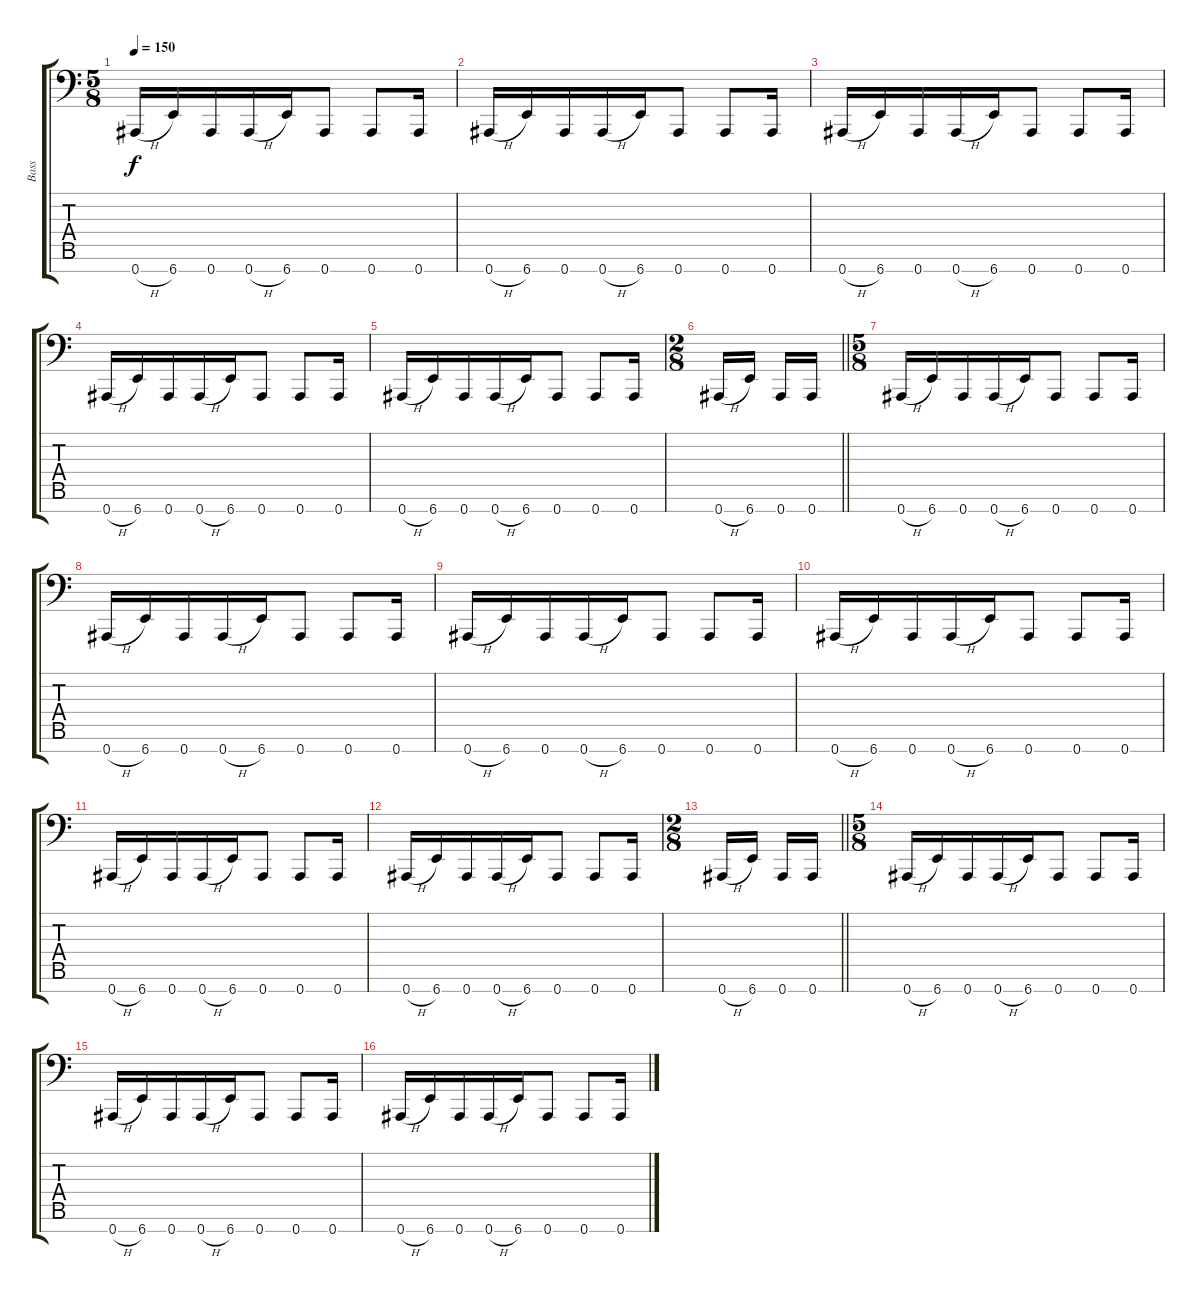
\track ("Bass" "Bass") {instrument slapbass2}
\staff {score tabs}
\tuning (Eb3 Bb2 Gb2 Db2 Ab1 Eb1 Bb0) {hide}
\ts (5 8)
\tempo 150
\clef f4
\ks c
0.7{h}.16{dy f} 6.7.16 0.7.16 0.7{h}.16 6.7.16 0.7.8 0.7.8 0.7.16 |
0.7{h}.16 6.7.16 0.7.16 0.7{h}.16 6.7.16 0.7.8 0.7.8 0.7.16 |
0.7{h}.16 6.7.16 0.7.16 0.7{h}.16 6.7.16 0.7.8 0.7.8 0.7.16 |
0.7{h}.16 6.7.16 0.7.16 0.7{h}.16 6.7.16 0.7.8 0.7.8 0.7.16 |
0.7{h}.16 6.7.16 0.7.16 0.7{h}.16 6.7.16 0.7.8 0.7.8 0.7.16 |
\ts (2 8)
\barLineRight lightlight
0.7{h}.16 6.7.16 0.7.16 0.7.16 |
\ts (5 8)
0.7{h}.16 6.7.16 0.7.16 0.7{h}.16 6.7.16 0.7.8 0.7.8 0.7.16 |
0.7{h}.16 6.7.16 0.7.16 0.7{h}.16 6.7.16 0.7.8 0.7.8 0.7.16 |
0.7{h}.16 6.7.16 0.7.16 0.7{h}.16 6.7.16 0.7.8 0.7.8 0.7.16 |
0.7{h}.16 6.7.16 0.7.16 0.7{h}.16 6.7.16 0.7.8 0.7.8 0.7.16 |
0.7{h}.16 6.7.16 0.7.16 0.7{h}.16 6.7.16 0.7.8 0.7.8 0.7.16 |
0.7{h}.16 6.7.16 0.7.16 0.7{h}.16 6.7.16 0.7.8 0.7.8 0.7.16 |
\ts (2 8)
\barLineRight lightlight
0.7{h}.16 6.7.16 0.7.16 0.7.16 |
\ts (5 8)
0.7{h}.16 6.7.16 0.7.16 0.7{h}.16 6.7.16 0.7.8 0.7.8 0.7.16 |
0.7{h}.16 6.7.16 0.7.16 0.7{h}.16 6.7.16 0.7.8 0.7.8 0.7.16 |
0.7{h}.16 6.7.16 0.7.16 0.7{h}.16 6.7.16 0.7.8 0.7.8 0.7.16
